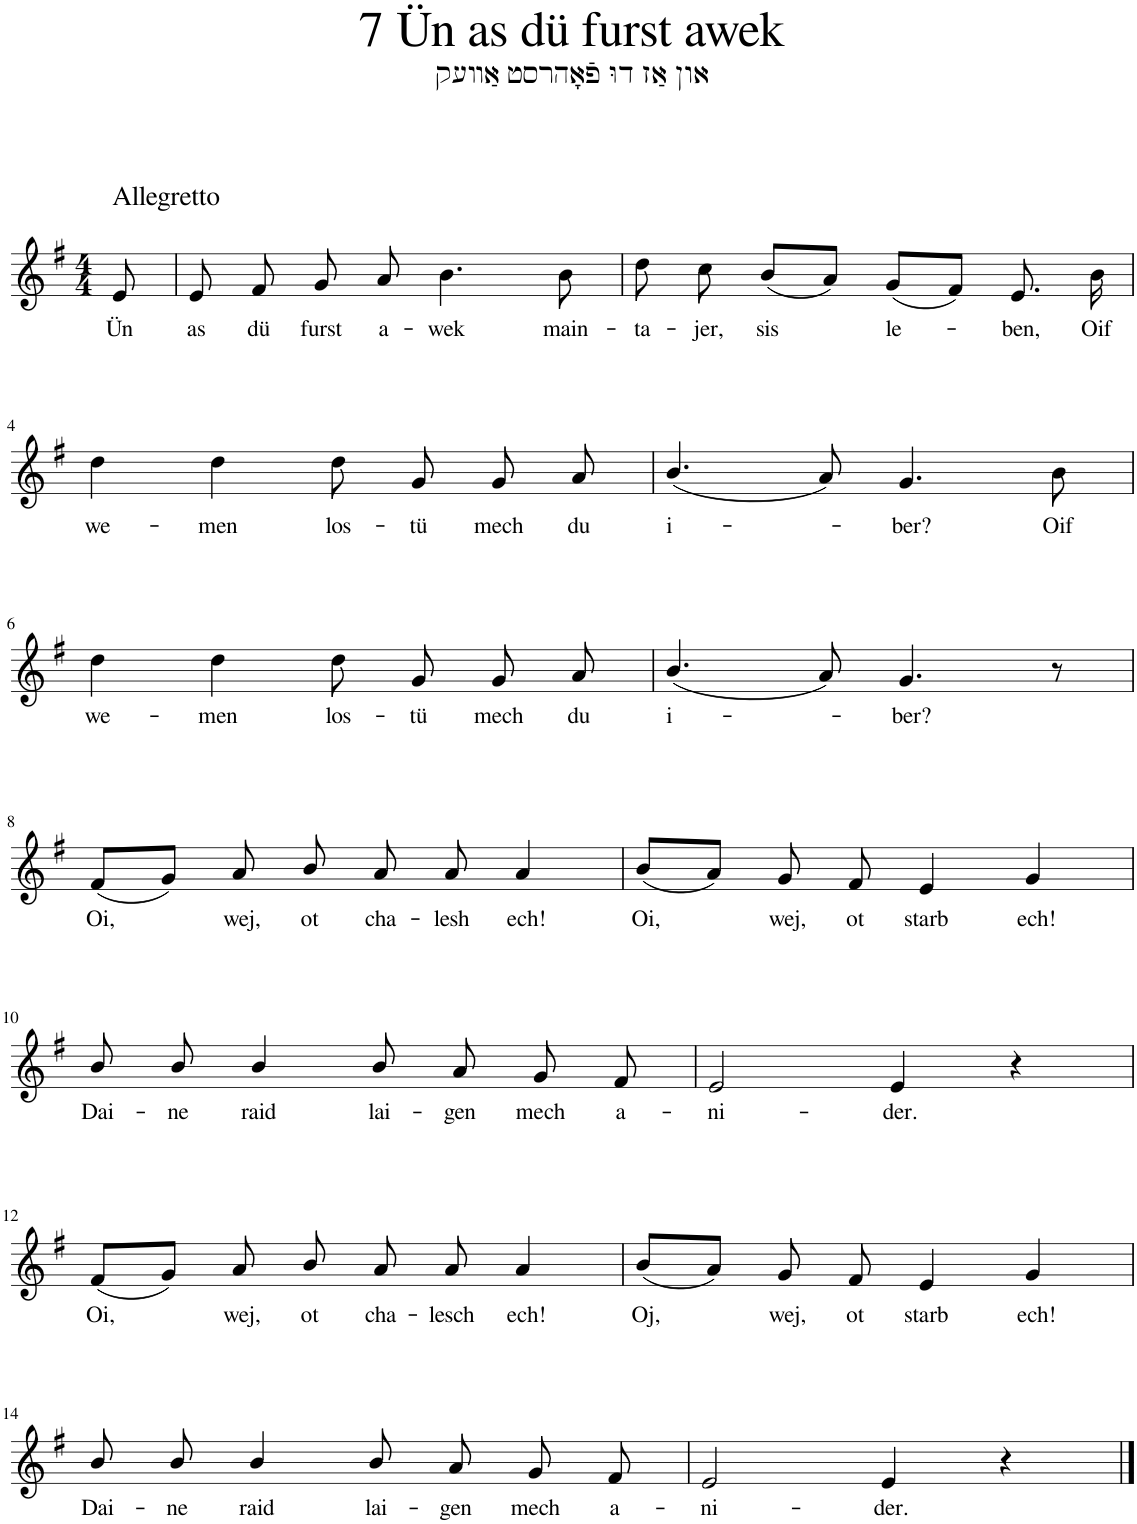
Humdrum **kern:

**kern	**text
*part1	*part1
*staff1	*staff1
*I"Piano	*
*I'Pno.	*
*clefG2	*
*k[f#]	*
*M4/4	*
=1	=1
!LO:TX:a:t=Allegretto	!
!	!LO:LY:b
8e/	Ün
=2	=2
!	!LO:LY:b
8e/	as
!	!LO:LY:b
8f#/	dü
!	!LO:LY:b
8g/	furst
!	!LO:LY:b
8a/	a-
!	!LO:LY:b
4.b\	-wek
!	!LO:LY:b
8b\	main-
=3	=3
!	!LO:LY:b
8dd\	-ta-
!	!LO:LY:b
8cc\	-jer,
!	!LO:LY:b
(8b/L	sis
8a/J)	.
!	!LO:LY:b
(8g/L	le-
8f#/J)	.
!	!LO:LY:b
8.e/	-ben,
!	!LO:LY:b
16b\	Oif
!!LO:LB:g=z
=4	=4
!	!LO:LY:b
4dd\	we-
!	!LO:LY:b
4dd\	-men
!	!LO:LY:b
8dd\	los-
!	!LO:LY:b
8g/	-tü
!	!LO:LY:b
8g/	mech
!	!LO:LY:b
8a/	du
=5	=5
!	!LO:LY:b
(4.b/	i-
8a/)	.
!	!LO:LY:b
4.g/	-ber?
!	!LO:LY:b
8b\	Oif
!!LO:LB:g=z
=6	=6
!	!LO:LY:b
4dd\	we-
!	!LO:LY:b
4dd\	-men
!	!LO:LY:b
8dd\	los-
!	!LO:LY:b
8g/	-tü
!	!LO:LY:b
8g/	mech
!	!LO:LY:b
8a/	du
=7	=7
!	!LO:LY:b
(4.b/	i-
8a/)	.
!	!LO:LY:b
4.g/	-ber?
8r	.
!!LO:LB:g=z
=8	=8
!	!LO:LY:b
(8f#/L	Oi,
8g/J)	.
!	!LO:LY:b
8a/	wej,
!	!LO:LY:b
8b/	ot
!	!LO:LY:b
8a/	cha-
!	!LO:LY:b
8a/	-lesh
!	!LO:LY:b
4a/	ech!
=9	=9
!	!LO:LY:b
(8b/L	Oi,
8a/J)	.
!	!LO:LY:b
8g/	wej,
!	!LO:LY:b
8f#/	ot
!	!LO:LY:b
4e/	starb
!	!LO:LY:b
4g/	ech!
!!LO:LB:g=z
=10	=10
!	!LO:LY:b
8b/	Dai-
!	!LO:LY:b
8b/	-ne
!	!LO:LY:b
4b/	raid
!	!LO:LY:b
8b/	lai-
!	!LO:LY:b
8a/	-gen
!	!LO:LY:b
8g/	mech
!	!LO:LY:b
8f#/	a-
=11	=11
!	!LO:LY:b
2e/	-ni-
!	!LO:LY:b
4e/	-der.
4r	.
!!LO:LB:g=z
=12	=12
!	!LO:LY:b
(8f#/L	Oi,
8g/J)	.
!	!LO:LY:b
8a/	wej,
!	!LO:LY:b
8b/	ot
!	!LO:LY:b
8a/	cha-
!	!LO:LY:b
8a/	-lesch
!	!LO:LY:b
4a/	ech!
=13	=13
!	!LO:LY:b
(8b/L	Oj,
8a/J)	.
!	!LO:LY:b
8g/	wej,
!	!LO:LY:b
8f#/	ot
!	!LO:LY:b
4e/	starb
!	!LO:LY:b
4g/	ech!
!!LO:LB:g=z
=14	=14
!	!LO:LY:b
8b/	Dai-
!	!LO:LY:b
8b/	-ne
!	!LO:LY:b
4b/	raid
!	!LO:LY:b
8b/	lai-
!	!LO:LY:b
8a/	-gen
!	!LO:LY:b
8g/	mech
!	!LO:LY:b
8f#/	a-
=15	=15
!	!LO:LY:b
2e/	-ni-
!	!LO:LY:b
4e/	-der.
4r	.
==	==
*-	*-
